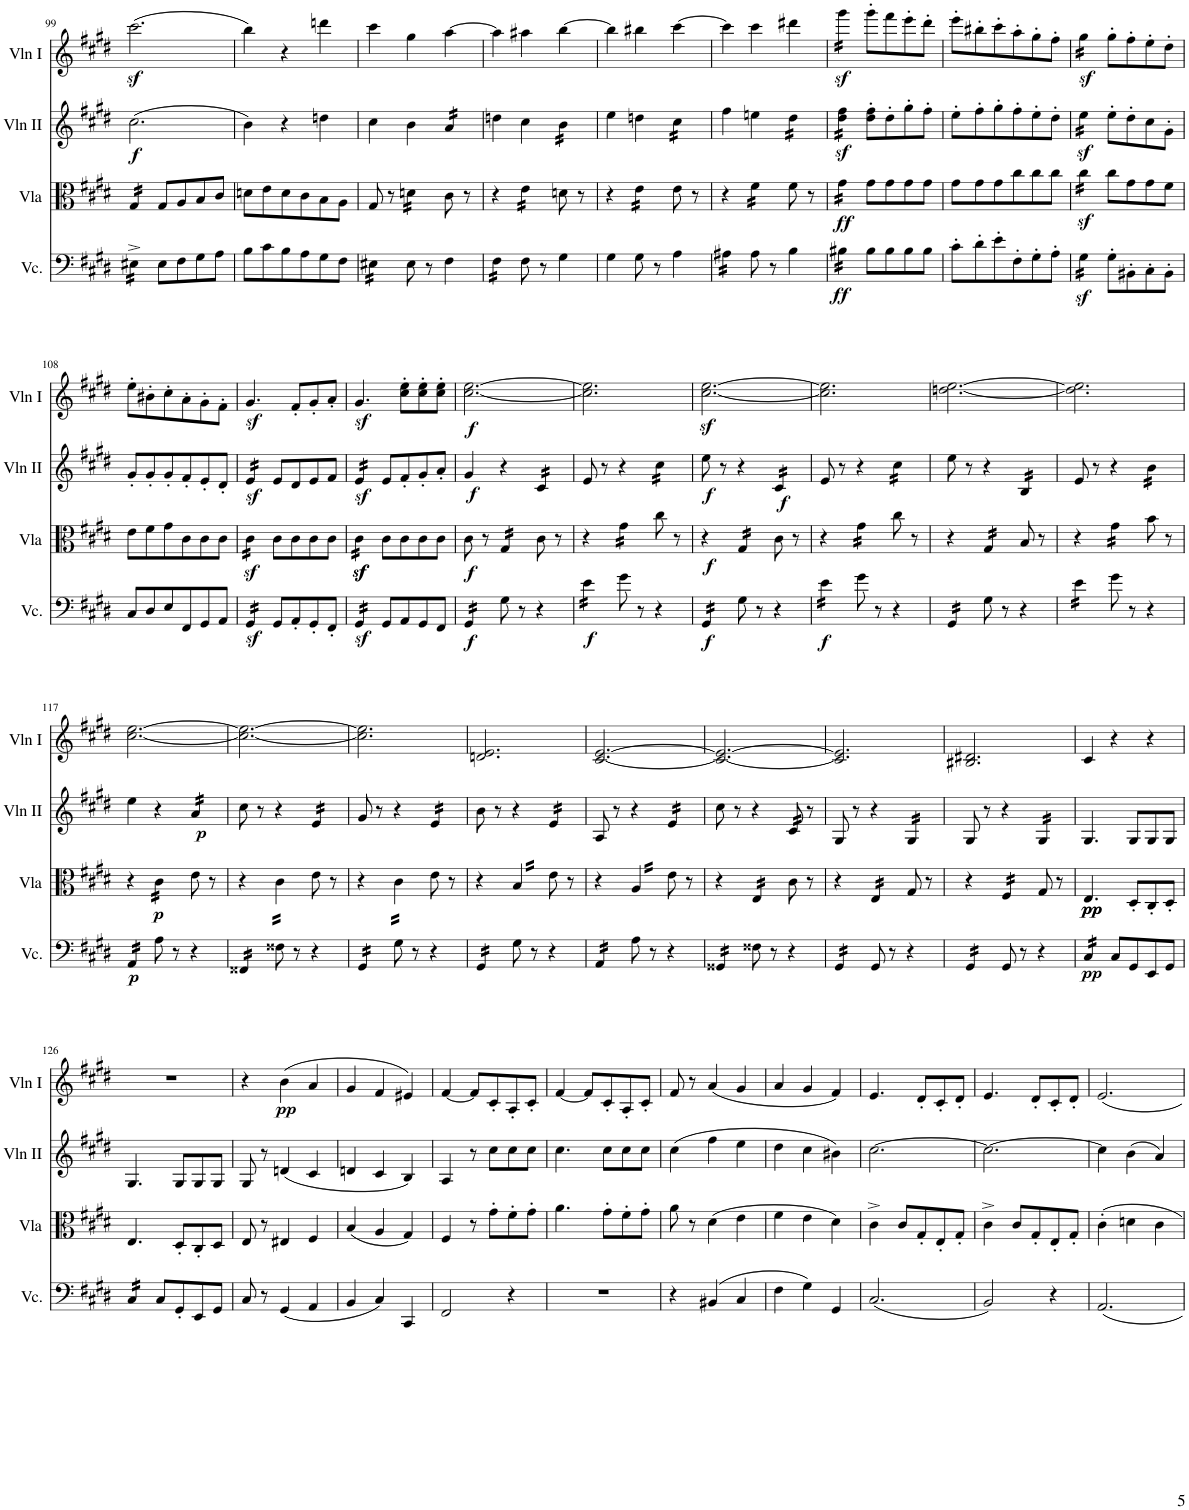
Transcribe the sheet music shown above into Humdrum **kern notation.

**kern	**dynam	**kern	**dynam	**kern	**dynam	**kern	**dynam
*part4	*part4	*part3	*part3	*part2	*part2	*part1	*part1
*staff4	*staff4	*staff3	*staff3	*staff2	*staff2	*staff1	*staff1
*I"Violoncello	*	*I"Viola	*	*I"Violin II	*	*I"Violin I	*
*I'Vc.	*	*I'Vla	*	*I'Vln II	*	*I'Vln I	*
!!LO:PB:g=z
*clefF4	*	*clefC3	*	*clefG2	*	*clefG2	*
*k[f#c#g#d#]	*	*k[f#c#g#d#]	*	*k[f#c#g#d#]	*	*k[f#c#g#d#]	*
*M3/4	*	*M3/4	*	*M3/4	*	*M3/4	*
=99	=99	=99	=99	=99	=99	=99	=99
!	!	!	!	!	!LO:DY:b	!	!
*tremolo	*	*	*	*	*	*	*
*	*	*tremolo	*	*	*	*	*
16E#X^\LL	.	16G#/LL	.	(2.cc#\	f	(2.ccc#z<\	.
16E#X^\	.	16G#/	.	.	.	.	.
16E#X^\	.	16G#/	.	.	.	.	.
16E#X^\JJ	.	16G#/JJ	.	.	.	.	.
*	*	*Xtremolo	*	*	*	*	*
*Xtremolo	*	*	*	*	*	*	*
8E#\L	.	8G#/L	.	.	.	.	.
8F#\	.	8A/	.	.	.	.	.
8G#\	.	8B/	.	.	.	.	.
8A\J	.	8c#/J	.	.	.	.	.
=100	=100	=100	=100	=100	=100	=100	=100
8B\L	.	8dn\L	.	4b\)	.	4bb\)	.
8c#\	.	8e\	.	.	.	.	.
8B\	.	8d\	.	4r	.	4r	.
8A\	.	8c#\	.	.	.	.	.
8G#\	.	8B\	.	4ddn\	.	4dddn\	.
8F#\J	.	8A\J	.	.	.	.	.
=101	=101	=101	=101	=101	=101	=101	=101
*tremolo	*	*	*	*	*	*	*
16E#X\LL	.	8G#/	.	4cc#\	.	4ccc#\	.
16E#X\	.	.	.	.	.	.	.
16E#X\	.	8r	.	.	.	.	.
16E#X\JJ	.	.	.	.	.	.	.
*Xtremolo	*	*	*	*	*	*	*
*	*	*tremolo	*	*	*	*	*
8E#\	.	16dn\LL	.	4b\	.	4gg#\	.
.	.	16dn\	.	.	.	.	.
8r	.	16dn\	.	.	.	.	.
.	.	16dn\JJ	.	.	.	.	.
*	*	*Xtremolo	*	*	*	*	*
*	*	*	*	*tremolo	*	*	*
4F#\	.	8c#\	.	16a/LL	.	[4aa\	.
.	.	.	.	16a/	.	.	.
.	.	8r	.	16a/	.	.	.
.	.	.	.	16a/JJ	.	.	.
*	*	*	*	*Xtremolo	*	*	*
=102	=102	=102	=102	=102	=102	=102	=102
*tremolo	*	*	*	*	*	*	*
16F#\LL	.	4r	.	4ddn\	.	4aa\]	.
16F#\	.	.	.	.	.	.	.
16F#\	.	.	.	.	.	.	.
16F#\JJ	.	.	.	.	.	.	.
*Xtremolo	*	*	*	*	*	*	*
*	*	*tremolo	*	*	*	*	*
8F#\	.	16e\LL	.	4cc#\	.	4aa#X\	.
.	.	16e\	.	.	.	.	.
8r	.	16e\	.	.	.	.	.
.	.	16e\JJ	.	.	.	.	.
*	*	*Xtremolo	*	*	*	*	*
*	*	*	*	*tremolo	*	*	*
4G#\	.	8dn\	.	16b\LL	.	[4bb\	.
.	.	.	.	16b\	.	.	.
.	.	8r	.	16b\	.	.	.
.	.	.	.	16b\JJ	.	.	.
*	*	*	*	*Xtremolo	*	*	*
=103	=103	=103	=103	=103	=103	=103	=103
4G#\	.	4r	.	4ee\	.	4bb\]	.
*	*	*tremolo	*	*	*	*	*
8G#\	.	16e\LL	.	4ddn\	.	4bb#X\	.
.	.	16e\	.	.	.	.	.
8r	.	16e\	.	.	.	.	.
.	.	16e\JJ	.	.	.	.	.
*	*	*Xtremolo	*	*	*	*	*
*	*	*	*	*tremolo	*	*	*
4A\	.	8e\	.	16cc#\LL	.	[4ccc#\	.
.	.	.	.	16cc#\	.	.	.
.	.	8r	.	16cc#\	.	.	.
.	.	.	.	16cc#\JJ	.	.	.
*	*	*	*	*Xtremolo	*	*	*
=104	=104	=104	=104	=104	=104	=104	=104
*tremolo	*	*	*	*	*	*	*
16A#X\LL	.	4r	.	4ff#\	.	4ccc#\]	.
16A#X\	.	.	.	.	.	.	.
16A#X\	.	.	.	.	.	.	.
16A#X\JJ	.	.	.	.	.	.	.
*Xtremolo	*	*	*	*	*	*	*
*	*	*tremolo	*	*	*	*	*
8A#\	.	16f#\LL	.	4een\	.	4ccc#\	.
.	.	16f#\	.	.	.	.	.
8r	.	16f#\	.	.	.	.	.
.	.	16f#\JJ	.	.	.	.	.
*	*	*Xtremolo	*	*	*	*	*
*	*	*	*	*tremolo	*	*	*
4B\	.	8f#\	.	16dd#\LL	.	4ddd#X\	.
.	.	.	.	16dd#\	.	.	.
.	.	8r	.	16dd#\	.	.	.
.	.	.	.	16dd#\JJ	.	.	.
=105	=105	=105	=105	=105	=105	=105	=105
!	!LO:DY:b	!	!LO:DY:b	!	!	!	!
*tremolo	*	*	*	*	*	*	*
*	*	*tremolo	*	*	*	*	*
*	*	*	*	*	*	*tremolo	*
16B#X\LL	ff	16g#\LL	ff	16dd#\z< 16ff#\z<LL	.	16ggg#z<\LL	.
16B#X\	.	16g#\	.	16dd#\z< 16ff#\z<	.	16ggg#z<\	.
16B#X\	.	16g#\	.	16dd#\z< 16ff#\z<	.	16ggg#z<\	.
16B#X\JJ	.	16g#\JJ	.	16dd#\z< 16ff#\z<JJ	.	16ggg#z<\JJ	.
*	*	*	*	*	*	*Xtremolo	*
*	*	*	*	*Xtremolo	*	*	*
*	*	*Xtremolo	*	*	*	*	*
*Xtremolo	*	*	*	*	*	*	*
8B#\L	.	8g#\L	.	8dd#\' 8ff#\'L	.	8ggg#'\L	.
8B#\	.	8g#\	.	8dd#'\	.	8fff#\	.
8B#\	.	8g#\	.	8gg#'\	.	8eee'\	.
8B#\J	.	8g#\J	.	8ff#'\J	.	8ddd#'\J	.
=106	=106	=106	=106	=106	=106	=106	=106
8c#'\L	.	8g#\L	.	8ee'\L	.	8eee'\L	.
8d#'\	.	8g#\	.	8ff#'\	.	8bb#X'\	.
8e'\	.	8g#\	.	8gg#'\	.	8ccc#'\	.
8F#'\	.	8cc#\	.	8ff#'\	.	8aa'\	.
8G#'\	.	8cc#\	.	8ee'\	.	8gg#'\	.
8A'\J	.	8cc#\J	.	8dd#'\J	.	8ff#'\J	.
=107	=107	=107	=107	=107	=107	=107	=107
*tremolo	*	*	*	*	*	*	*
*	*	*tremolo	*	*	*	*	*
*	*	*	*	*tremolo	*	*	*
*	*	*	*	*	*	*tremolo	*
16G#z<\LL	.	16cc#z<\LL	.	16eez<\LL	.	16gg#z<\LL	.
16G#z<\	.	16cc#z<\	.	16eez<\	.	16gg#z<\	.
16G#z<\	.	16cc#z<\	.	16eez<\	.	16gg#z<\	.
16G#z<\JJ	.	16cc#z<\JJ	.	16eez<\JJ	.	16gg#z<\JJ	.
*	*	*	*	*	*	*Xtremolo	*
*	*	*	*	*Xtremolo	*	*	*
*	*	*Xtremolo	*	*	*	*	*
*Xtremolo	*	*	*	*	*	*	*
8G#'\L	.	8cc#\L	.	8ee'\L	.	8gg#'\L	.
8BB#X'\	.	8g#\	.	8dd#'\	.	8ff#'\	.
8C#'\	.	8g#\	.	8cc#\	.	8ee'\	.
8BB#'\J	.	8f#\J	.	8g#'\J	.	8dd#'\J	.
!!LO:LB:g=z
=108	=108	=108	=108	=108	=108	=108	=108
8C#/L	.	8e\L	.	8g#'/L	.	8ee'\L	.
8D#/	.	8f#\	.	8g#'/	.	8b#X'\	.
8E/	.	8g#\	.	8g#'/	.	8cc#'\	.
8FF#/	.	8c#\	.	8f#'/	.	8a'\	.
8GG#/	.	8c#\	.	8e'/	.	8g#'\	.
8AA/J	.	8c#\J	.	8d#'/J	.	8f#'\J	.
=109	=109	=109	=109	=109	=109	=109	=109
*tremolo	*	*	*	*	*	*	*
*	*	*tremolo	*	*	*	*	*
*	*	*	*	*tremolo	*	*	*
16GG#z</LL	.	16c#z<\LL	.	16ez</LL	.	4.g#z</	.
16GG#z</	.	16c#z<\	.	16ez</	.	.	.
16GG#z</	.	16c#z<\	.	16ez</	.	.	.
16GG#z</JJ	.	16c#z<\JJ	.	16ez</JJ	.	.	.
*	*	*	*	*Xtremolo	*	*	*
*	*	*Xtremolo	*	*	*	*	*
*Xtremolo	*	*	*	*	*	*	*
8GG#/L	.	8c#\L	.	8e/L	.	.	.
8AA'/	.	8c#\	.	8d#/	.	8f#'/L	.
8GG#'/	.	8c#\	.	8e/	.	8g#'/	.
8FF#'/J	.	8c#\J	.	8f#/J	.	8a'/J	.
=110	=110	=110	=110	=110	=110	=110	=110
*tremolo	*	*	*	*	*	*	*
*	*	*tremolo	*	*	*	*	*
*	*	*	*	*tremolo	*	*	*
16GG#z</LL	.	16c#z<\LL	.	16ez</LL	.	4.g#z</	.
16GG#z</	.	16c#z<\	.	16ez</	.	.	.
16GG#z</	.	16c#z<\	.	16ez</	.	.	.
16GG#z</JJ	.	16c#z<\JJ	.	16ez</JJ	.	.	.
*	*	*	*	*Xtremolo	*	*	*
*	*	*Xtremolo	*	*	*	*	*
*Xtremolo	*	*	*	*	*	*	*
8GG#/L	.	8c#\L	.	8e/L	.	.	.
8AA/	.	8c#\	.	8f#'/	.	8cc#\' 8ee\'L	.
8GG#/	.	8c#\	.	8g#'/	.	8cc#\' 8ee\'	.
8FF#/J	.	8c#\J	.	8a'/J	.	8cc#\' 8ee\'J	.
=111	=111	=111	=111	=111	=111	=111	=111
!	!LO:DY:b	!	!LO:DY:b	!	!LO:DY:b	!	!LO:DY:b
*tremolo	*	*	*	*	*	*	*
16GG#/LL	f	8c#\	f	4g#/	f	[2.cc#\ [2.ee\	f
16GG#/	.	.	.	.	.	.	.
16GG#/	.	8r	.	.	.	.	.
16GG#/JJ	.	.	.	.	.	.	.
*Xtremolo	*	*	*	*	*	*	*
*	*	*tremolo	*	*	*	*	*
8G#\	.	16G#/LL	.	4r	.	.	.
.	.	16G#/	.	.	.	.	.
8r	.	16G#/	.	.	.	.	.
.	.	16G#/JJ	.	.	.	.	.
*	*	*Xtremolo	*	*	*	*	*
*	*	*	*	*tremolo	*	*	*
4r	.	8c#\	.	16c#/LL	.	.	.
.	.	.	.	16c#/	.	.	.
.	.	8r	.	16c#/	.	.	.
.	.	.	.	16c#/JJ	.	.	.
*	*	*	*	*Xtremolo	*	*	*
=112	=112	=112	=112	=112	=112	=112	=112
!	!LO:DY:b	!	!	!	!	!	!
*tremolo	*	*	*	*	*	*	*
16e\LL	f	4r	.	8e/	.	2.cc#\] 2.ee\]	.
16e\	.	.	.	.	.	.	.
16e\	.	.	.	8r	.	.	.
16e\JJ	.	.	.	.	.	.	.
*Xtremolo	*	*	*	*	*	*	*
*	*	*tremolo	*	*	*	*	*
8g#\	.	16g#\LL	.	4r	.	.	.
.	.	16g#\	.	.	.	.	.
8r	.	16g#\	.	.	.	.	.
.	.	16g#\JJ	.	.	.	.	.
*	*	*Xtremolo	*	*	*	*	*
*	*	*	*	*tremolo	*	*	*
4r	.	8cc#\	.	16cc#\LL	.	.	.
.	.	.	.	16cc#\	.	.	.
.	.	8r	.	16cc#\	.	.	.
.	.	.	.	16cc#\JJ	.	.	.
*	*	*	*	*Xtremolo	*	*	*
=113	=113	=113	=113	=113	=113	=113	=113
!	!LO:DY:b	!	!LO:DY:b	!	!LO:DY:b	!	!
*tremolo	*	*	*	*	*	*	*
16GG#/LL	f	4r	f	8ee\	f	[2.cc#\z< [2.ee\z<	.
16GG#/	.	.	.	.	.	.	.
16GG#/	.	.	.	8r	.	.	.
16GG#/JJ	.	.	.	.	.	.	.
*Xtremolo	*	*	*	*	*	*	*
*	*	*tremolo	*	*	*	*	*
8G#\	.	16G#/LL	.	4r	.	.	.
.	.	16G#/	.	.	.	.	.
8r	.	16G#/	.	.	.	.	.
.	.	16G#/JJ	.	.	.	.	.
*	*	*Xtremolo	*	*	*	*	*
!	!	!	!	!	!LO:DY:b	!	!
*	*	*	*	*tremolo	*	*	*
4r	.	8c#\	.	16c#/LL	f	.	.
.	.	.	.	16c#/	.	.	.
.	.	8r	.	16c#/	.	.	.
.	.	.	.	16c#/JJ	.	.	.
*	*	*	*	*Xtremolo	*	*	*
=114	=114	=114	=114	=114	=114	=114	=114
!	!LO:DY:b	!	!	!	!	!	!
*tremolo	*	*	*	*	*	*	*
16e\LL	f	4r	.	8e/	.	2.cc#\] 2.ee\]	.
16e\	.	.	.	.	.	.	.
16e\	.	.	.	8r	.	.	.
16e\JJ	.	.	.	.	.	.	.
*Xtremolo	*	*	*	*	*	*	*
*	*	*tremolo	*	*	*	*	*
8g#\	.	16g#\LL	.	4r	.	.	.
.	.	16g#\	.	.	.	.	.
8r	.	16g#\	.	.	.	.	.
.	.	16g#\JJ	.	.	.	.	.
*	*	*Xtremolo	*	*	*	*	*
*	*	*	*	*tremolo	*	*	*
4r	.	8cc#\	.	16cc#\LL	.	.	.
.	.	.	.	16cc#\	.	.	.
.	.	8r	.	16cc#\	.	.	.
.	.	.	.	16cc#\JJ	.	.	.
*	*	*	*	*Xtremolo	*	*	*
=115	=115	=115	=115	=115	=115	=115	=115
*tremolo	*	*	*	*	*	*	*
16GG#/LL	.	4r	.	8ee\	.	[2.ddn\ [2.ee\	.
16GG#/	.	.	.	.	.	.	.
16GG#/	.	.	.	8r	.	.	.
16GG#/JJ	.	.	.	.	.	.	.
*Xtremolo	*	*	*	*	*	*	*
*	*	*tremolo	*	*	*	*	*
8G#\	.	16G#/LL	.	4r	.	.	.
.	.	16G#/	.	.	.	.	.
8r	.	16G#/	.	.	.	.	.
.	.	16G#/JJ	.	.	.	.	.
*	*	*Xtremolo	*	*	*	*	*
*	*	*	*	*tremolo	*	*	*
4r	.	8B/	.	16B/LL	.	.	.
.	.	.	.	16B/	.	.	.
.	.	8r	.	16B/	.	.	.
.	.	.	.	16B/JJ	.	.	.
*	*	*	*	*Xtremolo	*	*	*
=116	=116	=116	=116	=116	=116	=116	=116
*tremolo	*	*	*	*	*	*	*
16e\LL	.	4r	.	8e/	.	2.dd\] 2.ee\]	.
16e\	.	.	.	.	.	.	.
16e\	.	.	.	8r	.	.	.
16e\JJ	.	.	.	.	.	.	.
*Xtremolo	*	*	*	*	*	*	*
*	*	*tremolo	*	*	*	*	*
8g#\	.	16g#\LL	.	4r	.	.	.
.	.	16g#\	.	.	.	.	.
8r	.	16g#\	.	.	.	.	.
.	.	16g#\JJ	.	.	.	.	.
*	*	*Xtremolo	*	*	*	*	*
*	*	*	*	*tremolo	*	*	*
4r	.	8b\	.	16b\LL	.	.	.
.	.	.	.	16b\	.	.	.
.	.	8r	.	16b\	.	.	.
.	.	.	.	16b\JJ	.	.	.
*	*	*	*	*Xtremolo	*	*	*
!!LO:LB:g=z
=117	=117	=117	=117	=117	=117	=117	=117
!	!LO:DY:b	!	!	!	!	!	!
*tremolo	*	*	*	*	*	*	*
16AA/LL	p	4r	.	4ee\	.	[2.cc#\ [2.ee\	.
16AA/	.	.	.	.	.	.	.
16AA/	.	.	.	.	.	.	.
16AA/JJ	.	.	.	.	.	.	.
*Xtremolo	*	*	*	*	*	*	*
!	!	!	!LO:DY:b	!	!	!	!
*	*	*tremolo	*	*	*	*	*
8A\	.	16c#\LL	p	4r	.	.	.
.	.	16c#\	.	.	.	.	.
8r	.	16c#\	.	.	.	.	.
.	.	16c#\JJ	.	.	.	.	.
*	*	*Xtremolo	*	*	*	*	*
!	!	!	!	!	!LO:DY:b	!	!
*	*	*	*	*tremolo	*	*	*
4r	.	8e\	.	16a/LL	p	.	.
.	.	.	.	16a/	.	.	.
.	.	8r	.	16a/	.	.	.
.	.	.	.	16a/JJ	.	.	.
*	*	*	*	*Xtremolo	*	*	*
=118	=118	=118	=118	=118	=118	=118	=118
*tremolo	*	*	*	*	*	*	*
16FF##X/LL	.	4r	.	8cc#\	.	2.cc#\_ 2.ee\_	.
16FF##X/	.	.	.	.	.	.	.
16FF##X/	.	.	.	8r	.	.	.
16FF##X/JJ	.	.	.	.	.	.	.
*Xtremolo	*	*	*	*	*	*	*
*	*	*tremolo	*	*	*	*	*
8F##X\	.	16c#\LL	.	4r	.	.	.
.	.	16c#\	.	.	.	.	.
8r	.	16c#\	.	.	.	.	.
.	.	16c#\JJ	.	.	.	.	.
*	*	*Xtremolo	*	*	*	*	*
*	*	*	*	*tremolo	*	*	*
4r	.	8e\	.	16e/LL	.	.	.
.	.	.	.	16e/	.	.	.
.	.	8r	.	16e/	.	.	.
.	.	.	.	16e/JJ	.	.	.
*	*	*	*	*Xtremolo	*	*	*
=119	=119	=119	=119	=119	=119	=119	=119
*tremolo	*	*	*	*	*	*	*
16GG#/LL	.	4r	.	8g#/	.	2.cc#\] 2.ee\]	.
16GG#/	.	.	.	.	.	.	.
16GG#/	.	.	.	8r	.	.	.
16GG#/JJ	.	.	.	.	.	.	.
*Xtremolo	*	*	*	*	*	*	*
*	*	*tremolo	*	*	*	*	*
8G#\	.	16c#\LL	.	4r	.	.	.
.	.	16c#\	.	.	.	.	.
8r	.	16c#\	.	.	.	.	.
.	.	16c#\JJ	.	.	.	.	.
*	*	*Xtremolo	*	*	*	*	*
*	*	*	*	*tremolo	*	*	*
4r	.	8e\	.	16e/LL	.	.	.
.	.	.	.	16e/	.	.	.
.	.	8r	.	16e/	.	.	.
.	.	.	.	16e/JJ	.	.	.
*	*	*	*	*Xtremolo	*	*	*
=120	=120	=120	=120	=120	=120	=120	=120
*tremolo	*	*	*	*	*	*	*
16GG#/LL	.	4r	.	8b\	.	2.dn/ 2.e/	.
16GG#/	.	.	.	.	.	.	.
16GG#/	.	.	.	8r	.	.	.
16GG#/JJ	.	.	.	.	.	.	.
*Xtremolo	*	*	*	*	*	*	*
*	*	*tremolo	*	*	*	*	*
8G#\	.	16B/LL	.	4r	.	.	.
.	.	16B/	.	.	.	.	.
8r	.	16B/	.	.	.	.	.
.	.	16B/JJ	.	.	.	.	.
*	*	*Xtremolo	*	*	*	*	*
*	*	*	*	*tremolo	*	*	*
4r	.	8e\	.	16e/LL	.	.	.
.	.	.	.	16e/	.	.	.
.	.	8r	.	16e/	.	.	.
.	.	.	.	16e/JJ	.	.	.
*	*	*	*	*Xtremolo	*	*	*
=121	=121	=121	=121	=121	=121	=121	=121
*tremolo	*	*	*	*	*	*	*
16AA/LL	.	4r	.	8A/	.	[2.c#/ [2.e/	.
16AA/	.	.	.	.	.	.	.
16AA/	.	.	.	8r	.	.	.
16AA/JJ	.	.	.	.	.	.	.
*Xtremolo	*	*	*	*	*	*	*
*	*	*tremolo	*	*	*	*	*
8A\	.	16A/LL	.	4r	.	.	.
.	.	16A/	.	.	.	.	.
8r	.	16A/	.	.	.	.	.
.	.	16A/JJ	.	.	.	.	.
*	*	*Xtremolo	*	*	*	*	*
*	*	*	*	*tremolo	*	*	*
4r	.	8e\	.	16e/LL	.	.	.
.	.	.	.	16e/	.	.	.
.	.	8r	.	16e/	.	.	.
.	.	.	.	16e/JJ	.	.	.
*	*	*	*	*Xtremolo	*	*	*
=122	=122	=122	=122	=122	=122	=122	=122
*tremolo	*	*	*	*	*	*	*
16GG##X/LL	.	4r	.	8cc#\	.	2.c#/_ 2.e/_	.
16GG##X/	.	.	.	.	.	.	.
16GG##X/	.	.	.	8r	.	.	.
16GG##X/JJ	.	.	.	.	.	.	.
*Xtremolo	*	*	*	*	*	*	*
*	*	*tremolo	*	*	*	*	*
8F##X\	.	16E/LL	.	4r	.	.	.
.	.	16E/	.	.	.	.	.
8r	.	16E/	.	.	.	.	.
.	.	16E/JJ	.	.	.	.	.
*	*	*Xtremolo	*	*	*	*	*
*	*	*	*	*tremolo	*	*	*
4r	.	8c#\	.	32c#/	.	.	.
.	.	.	.	32c#/	.	.	.
.	.	.	.	32c#/	.	.	.
.	.	.	.	32c#/	.	.	.
*	*	*	*	*Xtremolo	*	*	*
.	.	8r	.	8r	.	.	.
=123	=123	=123	=123	=123	=123	=123	=123
*tremolo	*	*	*	*	*	*	*
16GG#/LL	.	4r	.	8G#/	.	2.c#/] 2.e/]	.
16GG#/	.	.	.	.	.	.	.
16GG#/	.	.	.	8r	.	.	.
16GG#/JJ	.	.	.	.	.	.	.
*Xtremolo	*	*	*	*	*	*	*
*	*	*tremolo	*	*	*	*	*
8GG#/	.	16E/LL	.	4r	.	.	.
.	.	16E/	.	.	.	.	.
8r	.	16E/	.	.	.	.	.
.	.	16E/JJ	.	.	.	.	.
*	*	*Xtremolo	*	*	*	*	*
*	*	*	*	*tremolo	*	*	*
4r	.	8G#/	.	16G#/LL	.	.	.
.	.	.	.	16G#/	.	.	.
.	.	8r	.	16G#/	.	.	.
.	.	.	.	16G#/JJ	.	.	.
*	*	*	*	*Xtremolo	*	*	*
=124	=124	=124	=124	=124	=124	=124	=124
*tremolo	*	*	*	*	*	*	*
16GG#/LL	.	4r	.	8G#/	.	2.B#X/ 2.d#X/	.
16GG#/	.	.	.	.	.	.	.
16GG#/	.	.	.	8r	.	.	.
16GG#/JJ	.	.	.	.	.	.	.
*Xtremolo	*	*	*	*	*	*	*
*	*	*tremolo	*	*	*	*	*
8GG#/	.	16F#/LL	.	4r	.	.	.
.	.	16F#/	.	.	.	.	.
8r	.	16F#/	.	.	.	.	.
.	.	16F#/JJ	.	.	.	.	.
*	*	*Xtremolo	*	*	*	*	*
*	*	*	*	*tremolo	*	*	*
4r	.	8G#/	.	16G#/LL	.	.	.
.	.	.	.	16G#/	.	.	.
.	.	8r	.	16G#/	.	.	.
.	.	.	.	16G#/JJ	.	.	.
*	*	*	*	*Xtremolo	*	*	*
=125	=125	=125	=125	=125	=125	=125	=125
!	!LO:DY:b	!	!LO:DY:b	!	!	!	!
!	!	!	!LO:DY:n=1:b	!	!	!	!
*tremolo	*	*	*	*	*	*	*
16C#/LL	pp	4.E/	pp pp	4.G#/	.	4c#/	.
16C#/	.	.	.	.	.	.	.
16C#/	.	.	.	.	.	.	.
16C#/JJ	.	.	.	.	.	.	.
*Xtremolo	*	*	*	*	*	*	*
8C#/L	.	.	.	.	.	4r	.
8GG#/	.	8D#'/L	.	8G#/L	.	.	.
8EE/	.	8C#'/	.	8G#/	.	4r	.
8GG#/J	.	8D#'/J	.	8G#/J	.	.	.
!!LO:LB:g=z
=126	=126	=126	=126	=126	=126	=126	=126
*tremolo	*	*	*	*	*	*	*
16C#/LL	.	4.E/	.	4.G#/	.	2.r	.
16C#/	.	.	.	.	.	.	.
16C#/	.	.	.	.	.	.	.
16C#/JJ	.	.	.	.	.	.	.
*Xtremolo	*	*	*	*	*	*	*
8C#/L	.	.	.	.	.	.	.
8GG#'/	.	8D#'/L	.	8G#/L	.	.	.
8EE/	.	8C#'/	.	8G#/	.	.	.
8GG#/J	.	8D#/J	.	8G#/J	.	.	.
=127	=127	=127	=127	=127	=127	=127	=127
8C#/	.	8E/	.	8G#/	.	4r	.
8r	.	8r	.	8r	.	.	.
!	!	!	!	!	!	!	!LO:DY:b
(4GG#/	.	4E#X/	.	(4dn/	.	(4b\	pp
4AA/	.	4F#/	.	4c#/	.	4a/	.
=128	=128	=128	=128	=128	=128	=128	=128
4BB/	.	(4B/	.	4dn/	.	4g#/	.
4C#/)	.	4A/	.	4c#/	.	4f#/	.
4CC#/	.	4G#/)	.	4B/)	.	4e#X/)	.
=129	=129	=129	=129	=129	=129	=129	=129
2FF#/	.	4F#/	.	4A/	.	[4f#/	.
.	.	8r	.	8r	.	8f#/L]	.
.	.	8g#'\L	.	8cc#\L	.	8c#'/	.
4r	.	8f#'\	.	8cc#\	.	8A'/	.
.	.	8g#'\J	.	8cc#\J	.	8c#'/J	.
=130	=130	=130	=130	=130	=130	=130	=130
2.r	.	4.a\	.	4.cc#\	.	[4f#/	.
.	.	.	.	.	.	8f#/L]	.
.	.	8g#'\L	.	8cc#\L	.	8c#'/	.
.	.	8f#'\	.	8cc#\	.	8A'/	.
.	.	8g#'\J	.	8cc#\J	.	8c#'/J	.
=131	=131	=131	=131	=131	=131	=131	=131
4r	.	8a\	.	(4cc#\	.	8f#/	.
.	.	8r	.	.	.	8r	.
(4BB#X/	.	(4d#\	.	4ff#\	.	(4a/	.
4C#/	.	4e\	.	4ee\	.	4g#/	.
=132	=132	=132	=132	=132	=132	=132	=132
4F#\	.	4f#\	.	4dd#\	.	4a/	.
4G#\)	.	4e\	.	4cc#\	.	4g#/	.
4GG#/	.	4d#\)	.	4b#X\)	.	4f#/)	.
=133	=133	=133	=133	=133	=133	=133	=133
(2.C#/	.	4c#^\	.	[2.cc#\	.	4.e/	.
.	.	8c#/L	.	.	.	.	.
.	.	8G#'/	.	.	.	8d#'/L	.
.	.	8E'/	.	.	.	8c#'/	.
.	.	8G#'/J	.	.	.	8d#'/J	.
=134	=134	=134	=134	=134	=134	=134	=134
2BB/)	.	4c#^\	.	2.cc#\_	.	4.e/	.
.	.	8c#/L	.	.	.	.	.
.	.	8G#'/	.	.	.	8d#'/L	.
4r	.	8E'/	.	.	.	8c#'/	.
.	.	8G#'/J	.	.	.	8d#'/J	.
=135	=135	=135	=135	=135	=135	=135	=135
2.AA/	.	4c#'\	.	4cc#\]	.	2.e/	.
.	.	4dn\	.	(4b\	.	.	.
.	.	4c#\	.	4a/)	.	.	.
=	=	=	=	=	=	=	=
*-	*-	*-	*-	*-	*-	*-	*-
